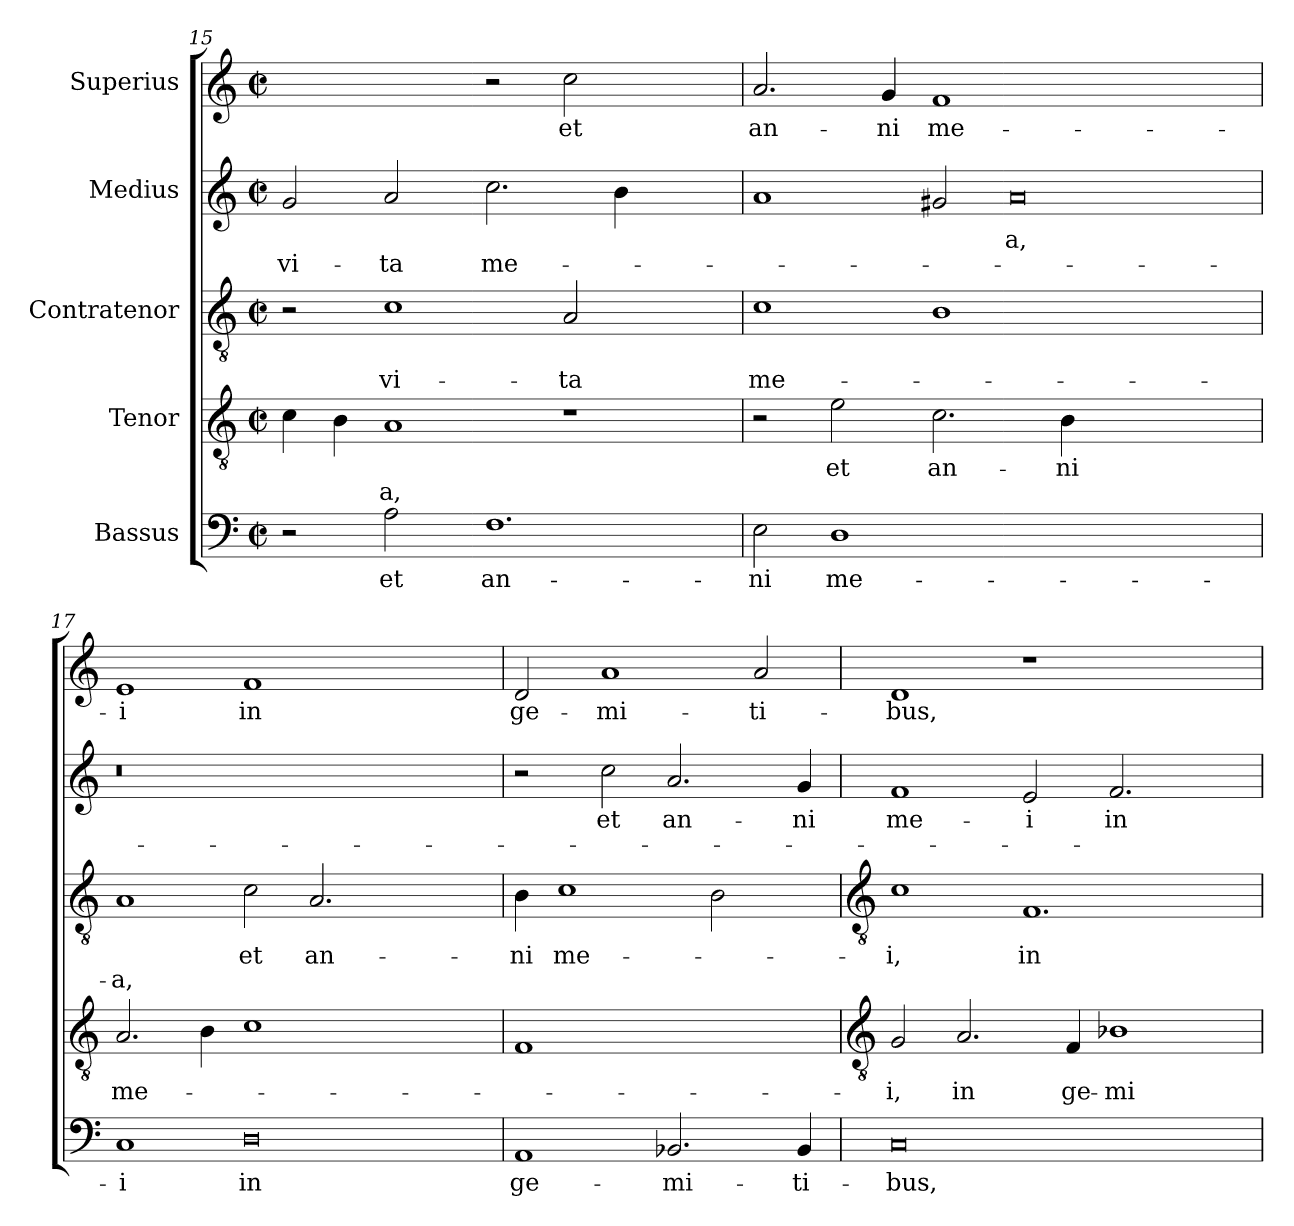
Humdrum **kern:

**kern	**text	**kern	**text	**text	**kern	**text	**text	**kern	**text	**text	**kern	**text
*part5	*part5	*part4	*part4	*part4	*part3	*part3	*part3	*part2	*part2	*part2	*part1	*part1
*staff5	*staff5	*staff4	*staff4	*staff4	*staff3	*staff3	*staff3	*staff2	*staff2	*staff2	*staff1	*staff1
*I"Bassus	*	*I"Tenor	*	*	*I"Contratenor	*	*	*I"Medius	*	*	*I"Superius	*
*clefF4	*	*clefGv2	*	*	*clefGv2	*	*	*clefG2	*	*	*clefG2	*
*k[]	*	*k[]	*	*	*k[]	*	*	*k[]	*	*	*k[]	*
*C:	*	*C:	*	*	*C:	*	*	*C:	*	*	*C:	*
*M4/2	*	*M4/2	*	*	*M4/2	*	*	*M4/2	*	*	*M4/2	*
*met(c|)	*	*met(c|)	*	*	*met(c|)	*	*	*met(c|)	*	*	*met(c|)	*
=15	=15	=15	=15	=15	=15	=15	=15	=15	=15	=15	=15	=15
!	!	!	!	!	!	!	!	!	!	!LO:LY:b	!	!
2r	.	4c	.	.	2r	.	.	2g	.	vi-	2.eyy_	.
.	.	4B	.	.	.	.	.	.	.	.	.	.
!	!LO:LY:b	!	!	!LO:LY:b	!	!	!LO:LY:b	!	!	!LO:LY:b	!	!
2A	et	1A	.	-a,	1c	.	vi-	2a	.	-ta	.	.
.	.	.	.	.	.	.	.	.	.	.	4eyy]	.
!	!LO:LY:b	!	!	!	!	!	!	!	!	!LO:LY:b	!	!
1.F	an-	.	.	.	.	.	.	2.cc	.	me-	2r	.
!	!	!	!	!	!	!	!LO:LY:b	!	!	!	!	!LO:LY:b
.	.	1r	.	.	2A	.	-ta	.	.	.	2cc	et
.	.	.	.	.	.	.	.	4b	.	.	.	.
.	.	.	.	.	2ryy	.	.	2ryy	.	.	2ryy	.
=16	=16	=16	=16	=16	=16	=16	=16	=16	=16	=16	=16	=16
!	!LO:LY:b	!	!	!	!	!	!LO:LY:b	!	!	!	!	!LO:LY:b
2E	-ni	2r	.	.	1c	.	me-	1a	.	.	2.a	an-
!	!LO:LY:b	!	!LO:LY:b	!	!	!	!	!	!	!	!	!
1D	me-	2e	et	.	.	.	.	.	.	.	.	.
!	!	!	!	!	!	!	!	!	!	!	!	!LO:LY:b
.	.	.	.	.	.	.	.	.	.	.	4g	-ni
!	!	!	!LO:LY:b	!	!	!	!	!	!	!	!	!LO:LY:b
.	.	2.c	an-	.	1B	.	.	2g#X	.	.	1f	me-
!	!	!	!	!	!	!	!	!	!LO:LY:b	!	!	!
0ryy	.	.	.	.	.	.	.	0a	-a,	.	.	.
!	!	!	!LO:LY:b	!	!	!	!	!	!	!	!	!
.	.	4B	-ni	.	.	.	.	.	.	.	.	.
.	.	1.ryy	.	.	1.ryy	.	.	.	.	.	1.ryy	.
!!LO:LB:g=z
=17	=17	=17	=17	=17	=17	=17	=17	=17	=17	=17	=17	=17
!	!LO:LY:b	!	!LO:LY:b	!	!	!	!LO:LY:b	!	!	!	!	!LO:LY:b
1C	-i	2.A	me-	.	1A	.	-a,	0r	.	.	1e	-i
.	.	4B	.	.	.	.	.	.	.	.	.	.
!	!LO:LY:b	!	!	!	!	!LO:LY:b	!	!	!	!	!	!LO:LY:b
0D	in	1c	.	.	2c	et	.	.	.	.	1f	in
!	!	!	!	!	!	!LO:LY:b	!	!	!	!	!	!
.	.	.	.	.	2.A	an-	.	.	.	.	.	.
.	.	1ryy	.	.	.	.	.	1ryy	.	.	1ryy	.
.	.	.	.	.	2.ryy	.	.	.	.	.	.	.
!!LO:LB:g=z
=17A	=17A	=17A	=17A	=17A	=17A	=17A	=17A	=17A	=17A	=17A	=17A	=17A
!	!LO:LY:b	!	!	!	!	!LO:LY:b	!	!	!	!	!	!LO:LY:b
1AA	ge-	1F	.	.	4B	-ni	.	2r	.	.	2d	ge-
!	!	!	!	!	!	!LO:LY:b	!	!	!	!	!	!
.	.	.	.	.	1c	me-	.	.	.	.	.	.
!	!	!	!	!	!	!	!	!	!LO:LY:b	!	!	!LO:LY:b
.	.	.	.	.	.	.	.	2cc	et	.	1a	-mi-
!	!LO:LY:b	!	!	!	!	!	!	!	!LO:LY:b	!	!	!
2.BB-X	-mi-	1ryy	.	.	.	.	.	2.a	an-	.	.	.
.	.	.	.	.	2B	.	.	.	.	.	.	.
!	!	!	!	!	!	!	!	!	!	!	!	!LO:LY:b
.	.	.	.	.	.	.	.	.	.	.	2a	-ti-
!	!LO:LY:b	!	!	!	!	!	!	!	!LO:LY:b	!	!	!
4BB-	-ti-	.	.	.	4ryy	.	.	4g	-ni	.	.	.
!!LO:LB:g=z
=18A	=18A	=18A	=18A	=18A	=18A	=18A	=18A	=18A	=18A	=18A	=18A	=18A
*	*	*clefGv2	*	*	*clefGv2	*	*	*	*	*	*	*
!	!LO:LY:b	!	!LO:LY:b	!	!	!LO:LY:b	!	!	!LO:LY:b	!	!	!LO:LY:b
0C	-bus,	2G	-i,	.	1c	-i,	.	1f	me-	.	1d	-bus,
!	!	!	!LO:LY:b	!	!	!	!	!	!	!	!	!
.	.	2.A	in	.	.	.	.	.	.	.	.	.
!	!	!	!	!	!	!LO:LY:b	!	!	!LO:LY:b	!	!	!
.	.	.	.	.	1.F	in	.	2e	-i	.	1r	.
!	!	!	!LO:LY:b	!	!	!	!	!	!	!	!	!
.	.	4F	ge-	.	.	.	.	.	.	.	.	.
!	!	!	!LO:LY:b	!	!	!	!	!	!LO:LY:b	!	!	!
.	.	1B-X	-mi	.	.	.	.	2.f	in	.	.	.
2ryy	.	.	.	.	.	.	.	.	.	.	2ryy	.
.	.	.	.	.	.	.	.	4ryy	.	.	.	.
=	=	=	=	=	=	=	=	=	=	=	=	=
*-	*-	*-	*-	*-	*-	*-	*-	*-	*-	*-	*-	*-
